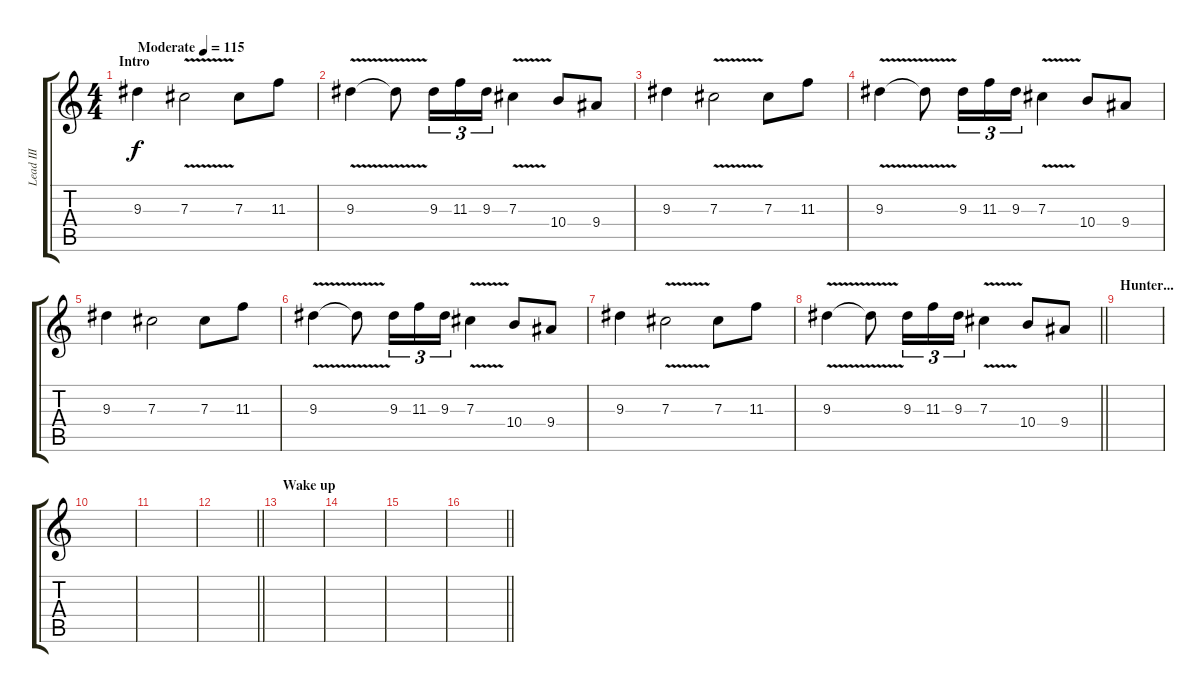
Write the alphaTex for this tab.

\track ("Lead III" "Lead III") {instrument overdrivenguitar}
\staff {score tabs}
\tuning (Eb4 Bb3 Gb3 Db3 Ab2 Eb2) {hide}
\ts (4 4)
\section ("" "Intro")
\tempo (115 "Moderate")
\clef g2
\ks c
9.3.4{dy f instrument overdrivenguitar} 7.3{v}.2 7.3.8 11.3.8 |
9.3{v}.4 9.3{t}.8 9.3.16{tu (3 2)} 11.3.16{tu (3 2)} 9.3.16{tu (3 2)} 7.3{v}.4 10.4.8 9.4.8 |
9.3.4 7.3{v}.2 7.3.8 11.3.8 |
9.3{v}.4 9.3{t}.8 9.3.16{tu (3 2)} 11.3.16{tu (3 2)} 9.3.16{tu (3 2)} 7.3{v}.4 10.4.8 9.4.8 |
9.3.4 7.3.2 7.3.8 11.3.8 |
9.3{v}.4 9.3{t}.8 9.3.16{tu (3 2)} 11.3.16{tu (3 2)} 9.3.16{tu (3 2)} 7.3{v}.4 10.4.8 9.4.8 |
9.3.4 7.3{v}.2 7.3.8 11.3.8 |
\barLineRight lightlight
9.3{v}.4 9.3{t}.8 9.3.16{tu (3 2)} 11.3.16{tu (3 2)} 9.3.16{tu (3 2)} 7.3{v}.4 10.4.8 9.4.8 |
\section ("" "Hunter...")
|
|
|
\barLineRight lightlight
|
\section ("" "Wake up")
|
|
|
\barLineRight lightlight
